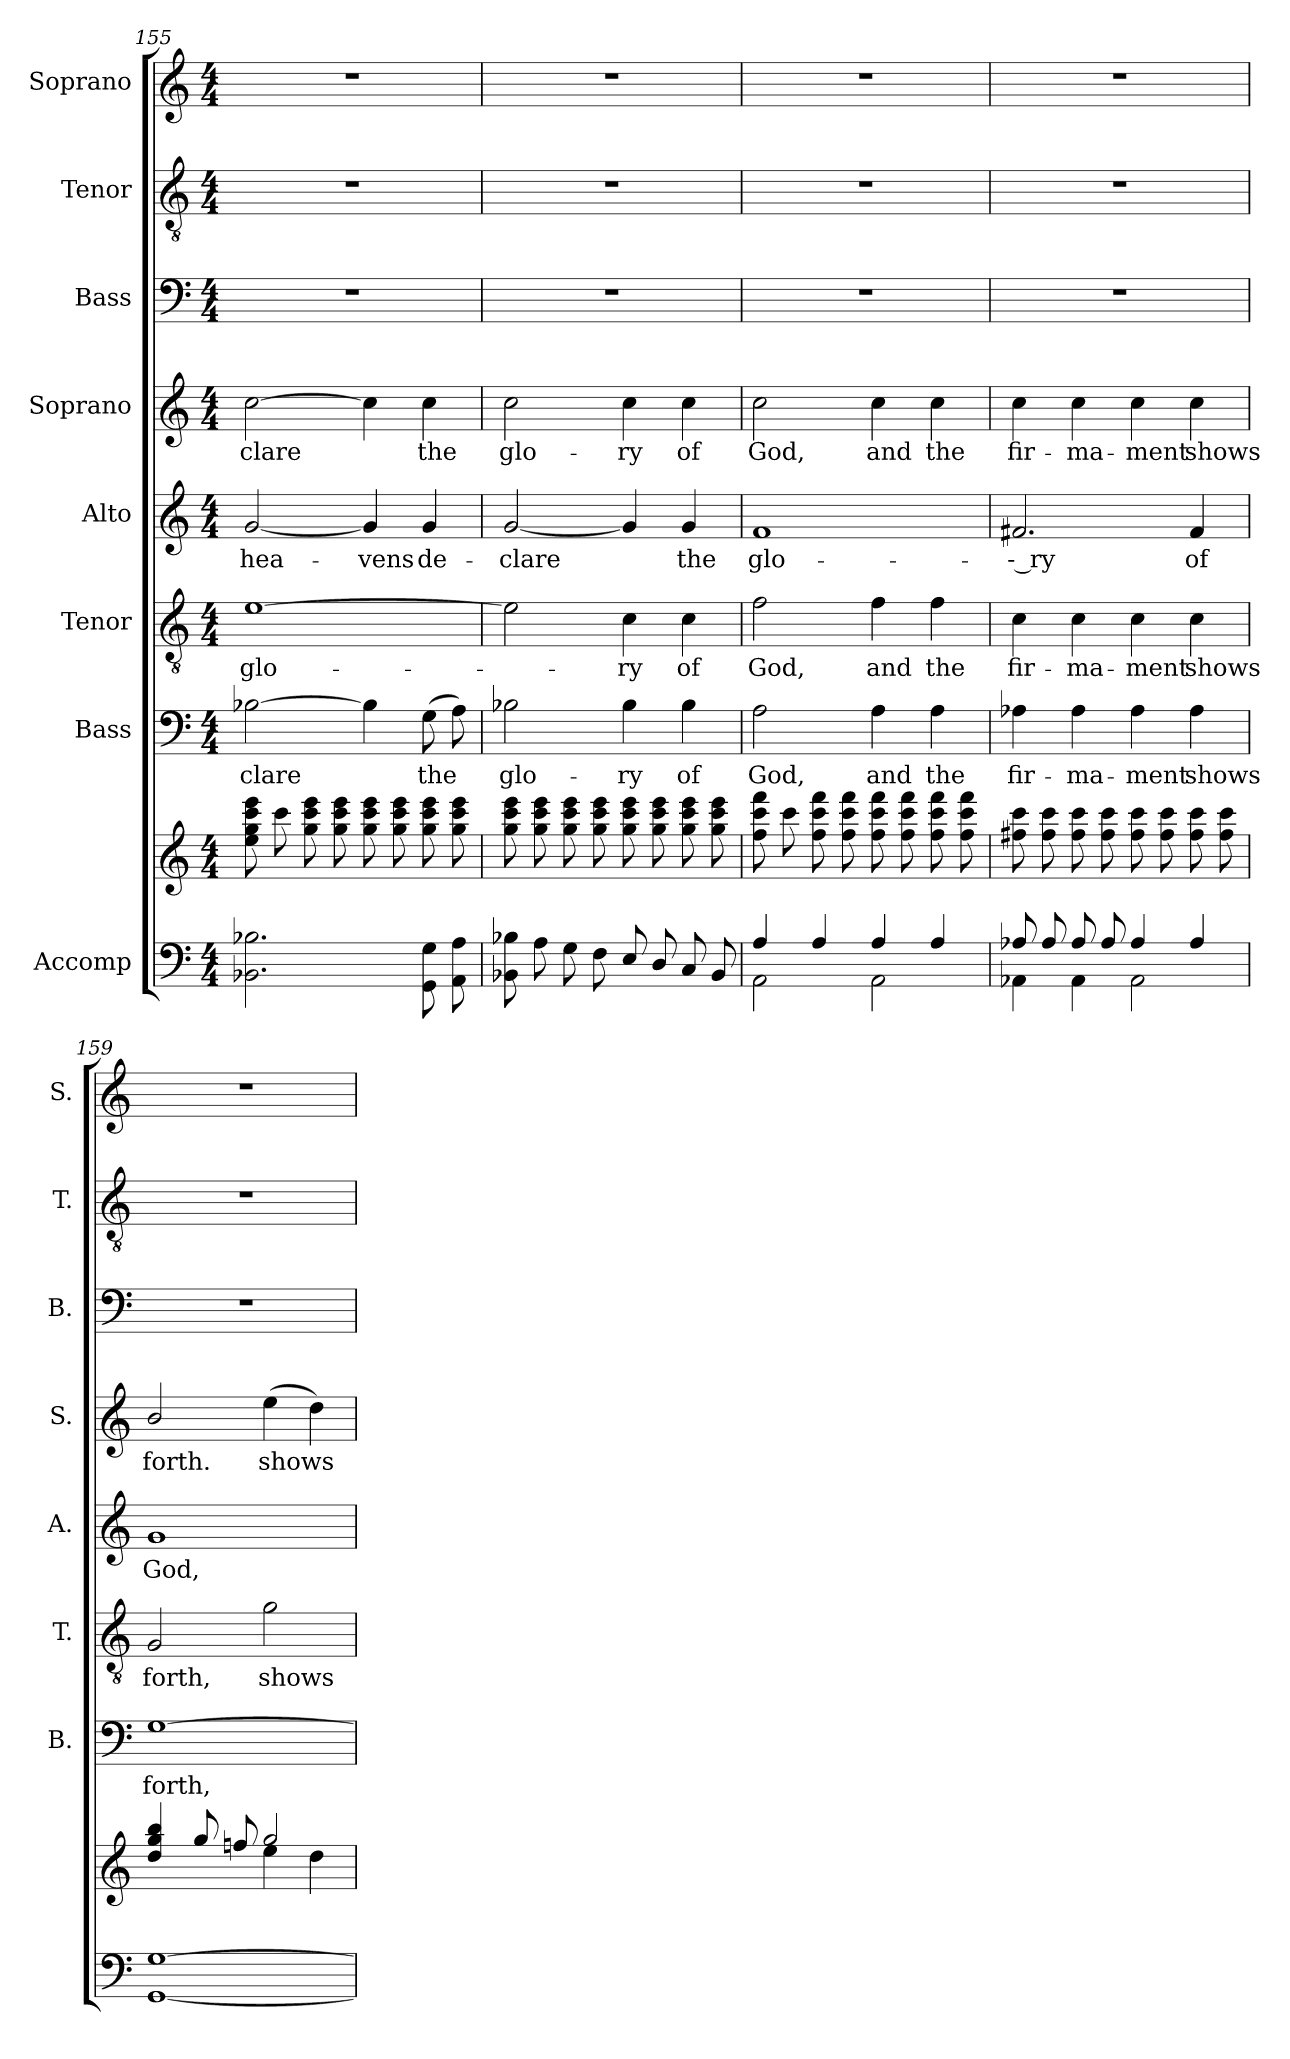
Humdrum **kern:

**kern	**kern	**kern	**text	**kern	**text	**kern	**text	**kern	**text	**kern	**kern	**kern
*part8	*part8	*part7	*part7	*part6	*part6	*part5	*part5	*part4	*part4	*part3	*part2	*part1
*staff9	*staff8	*staff7	*staff7	*staff6	*staff6	*staff5	*staff5	*staff4	*staff4	*staff3	*staff2	*staff1
*I"Accomp	*	*I"Bass	*	*I"Tenor	*	*I"Alto	*	*I"Soprano	*	*I"Bass	*I"Tenor	*I"Soprano
*	*	*I'B.	*	*I'T.	*	*I'A.	*	*I'S.	*	*I'B.	*I'T.	*I'S.
*clefF4	*clefG2	*clefF4	*	*clefGv2	*	*clefG2	*	*clefG2	*	*clefF4	*clefGv2	*clefG2
*	*	*	*	*ITrd7c12	*	*	*	*	*	*	*ITrd7c12	*
*k[]	*k[]	*k[]	*	*k[]	*	*k[]	*	*k[]	*	*k[]	*k[]	*k[]
*C:	*C:	*C:	*	*C:	*	*C:	*	*C:	*	*C:	*C:	*C:
*M4/4	*M4/4	*M4/4	*	*M4/4	*	*M4/4	*	*M4/4	*	*M4/4	*M4/4	*M4/4
=155	=155	=155	=155	=155	=155	=155	=155	=155	=155	=155	=155	=155
!	!	!	!LO:LY:b:color=#000000	!	!	!	!	!	!	!	!	!
!	!	!	!	!	!LO:LY:b:color=#000000	!	!	!	!	!	!	!
!	!	!	!	!	!	!	!LO:LY:b:color=#000000	!	!	!	!	!
!	!	!	!	!	!	!	!	!	!LO:LY:b:color=#000000	!	!	!
2.BB-Xi\ 2.B-Xi	8eei\ 8ggi 8ccci 8eeei	[2B-Xi\	-clare	[1Ei	glo-	[2gi/	hea-	[2cci\	-clare	1r	1r	1r
.	8ccci\	.	.	.	.	.	.	.	.	.	.	.
.	8ggi\ 8ccci 8eeei	.	.	.	.	.	.	.	.	.	.	.
.	8ggi\ 8ccci 8eeei	.	.	.	.	.	.	.	.	.	.	.
!	!	!	!	!	!	!	!LO:LY:b:color=#000000	!	!	!	!	!
.	8ggi\ 8ccci 8eeei	4B-i\]	.	.	.	4gi/]	-vens	4cci\]	.	.	.	.
.	8ggi\ 8ccci 8eeei	.	.	.	.	.	.	.	.	.	.	.
!	!	!	!LO:LY:b:color=#000000	!	!	!	!	!	!	!	!	!
!	!	!	!	!	!	!	!LO:LY:b:color=#000000	!	!	!	!	!
!	!	!	!	!	!	!	!	!	!LO:LY:b:color=#000000	!	!	!
8GGi\ 8Gi	8ggi\ 8ccci 8eeei	(8Gi\	the	.	.	4gi/	de-	4cci\	the	.	.	.
8AAi\ 8Ai	8ggi\ 8ccci 8eeei	8Ai\)	.	.	.	.	.	.	.	.	.	.
=156	=156	=156	=156	=156	=156	=156	=156	=156	=156	=156	=156	=156
*^	*	*	*	*	*	*	*	*	*	*	*	*
!	!	!	!	!LO:LY:b:color=#000000	!	!	!	!	!	!	!	!	!
!	!	!	!	!	!	!	!	!LO:LY:b:color=#000000	!	!	!	!	!
!	!	!	!	!	!	!	!	!	!	!LO:LY:b:color=#000000	!	!	!
8BB-Xi\ 8B-Xi	1ryy	8ggi\ 8ccci 8eeei	2B-Xi\	glo-	2Ei\]	.	[2gi/	-clare	2cci\	glo-	1r	1r	1r
8Ai\	.	8ggi\ 8ccci 8eeei	.	.	.	.	.	.	.	.	.	.	.
8Gi\	.	8ggi\ 8ccci 8eeei	.	.	.	.	.	.	.	.	.	.	.
8Fi\	.	8ggi\ 8ccci 8eeei	.	.	.	.	.	.	.	.	.	.	.
!	!	!	!	!LO:LY:b:color=#000000	!	!	!	!	!	!	!	!	!
!	!	!	!	!	!	!LO:LY:b:color=#000000	!	!	!	!	!	!	!
!	!	!	!	!	!	!	!	!	!	!LO:LY:b:color=#000000	!	!	!
8Ei/	.	8ggi\ 8ccci 8eeei	4B-i\	-ry	4Ci\	-ry	4gi/]	.	4cci\	-ry	.	.	.
8Di/	.	8ggi\ 8ccci 8eeei	.	.	.	.	.	.	.	.	.	.	.
!	!	!	!	!LO:LY:b:color=#000000	!	!	!	!	!	!	!	!	!
!	!	!	!	!	!	!LO:LY:b:color=#000000	!	!	!	!	!	!	!
!	!	!	!	!	!	!	!	!LO:LY:b:color=#000000	!	!	!	!	!
!	!	!	!	!	!	!	!	!	!	!LO:LY:b:color=#000000	!	!	!
8Ci/	.	8ggi\ 8ccci 8eeei	4B-i\	of	4Ci\	of	4gi/	the	4cci\	of	.	.	.
8BB-i/	.	8ggi\ 8ccci 8eeei	.	.	.	.	.	.	.	.	.	.	.
=157	=157	=157	=157	=157	=157	=157	=157	=157	=157	=157	=157	=157	=157
!	!	!	!	!LO:LY:b:color=#000000	!	!	!	!	!	!	!	!	!
!	!	!	!	!	!	!LO:LY:b:color=#000000	!	!	!	!	!	!	!
!	!	!	!	!	!	!	!	!LO:LY:b:color=#000000	!	!	!	!	!
!	!	!	!	!	!	!	!	!	!	!LO:LY:b:color=#000000	!	!	!
4Ai/	2AAi\	8ffi\ 8ccci 8fffi	2Ai\	God,	2Fi\	God,	1fi	glo-	2cci\	God,	1r	1r	1r
.	.	8ccci\	.	.	.	.	.	.	.	.	.	.	.
4Ai/	.	8ffi\ 8ccci 8fffi	.	.	.	.	.	.	.	.	.	.	.
.	.	8ffi\ 8ccci 8fffi	.	.	.	.	.	.	.	.	.	.	.
!	!	!	!	!LO:LY:b:color=#000000	!	!	!	!	!	!	!	!	!
!	!	!	!	!	!	!LO:LY:b:color=#000000	!	!	!	!	!	!	!
!	!	!	!	!	!	!	!	!	!	!LO:LY:b:color=#000000	!	!	!
4Ai/	2AAi\	8ffi\ 8ccci 8fffi	4Ai\	and	4Fi\	and	.	.	4cci\	and	.	.	.
.	.	8ffi\ 8ccci 8fffi	.	.	.	.	.	.	.	.	.	.	.
!	!	!	!	!LO:LY:b:color=#000000	!	!	!	!	!	!	!	!	!
!	!	!	!	!	!	!LO:LY:b:color=#000000	!	!	!	!	!	!	!
!	!	!	!	!	!	!	!	!	!	!LO:LY:b:color=#000000	!	!	!
4Ai/	.	8ffi\ 8ccci 8fffi	4Ai\	the	4Fi\	the	.	.	4cci\	the	.	.	.
.	.	8ffi\ 8ccci 8fffi	.	.	.	.	.	.	.	.	.	.	.
!!LO:LB:g=z
=158	=158	=158	=158	=158	=158	=158	=158	=158	=158	=158	=158	=158	=158
!	!	!	!	!LO:LY:b:color=#000000	!	!	!	!	!	!	!	!	!
!	!	!	!	!	!	!LO:LY:b:color=#000000	!	!	!	!	!	!	!
!	!	!	!	!	!	!	!	!LO:LY:b:color=#000000	!	!	!	!	!
!	!	!	!	!	!	!	!	!	!	!LO:LY:b:color=#000000	!	!	!
8A-Xi/	4AA-Xi\	8ff#Xi\ 8ccci	4A-Xi\	fir-	4Ci\	fir-	2.f#Xi/	-- ry	4cci\	fir-	1r	1r	1r
8A-i/	.	8ff#i\ 8ccci	.	.	.	.	.	.	.	.	.	.	.
!	!	!	!	!LO:LY:b:color=#000000	!	!	!	!	!	!	!	!	!
!	!	!	!	!	!	!LO:LY:b:color=#000000	!	!	!	!	!	!	!
!	!	!	!	!	!	!	!	!	!	!LO:LY:b:color=#000000	!	!	!
8A-i/	4AA-i\	8ff#i\ 8ccci	4A-i\	-ma-	4Ci\	-ma-	.	.	4cci\	-ma-	.	.	.
8A-i/	.	8ff#i\ 8ccci	.	.	.	.	.	.	.	.	.	.	.
!	!	!	!	!LO:LY:b:color=#000000	!	!	!	!	!	!	!	!	!
!	!	!	!	!	!	!LO:LY:b:color=#000000	!	!	!	!	!	!	!
!	!	!	!	!	!	!	!	!	!	!LO:LY:b:color=#000000	!	!	!
4A-i/	2AA-i\	8ff#i\ 8ccci	4A-i\	-ment	4Ci\	-ment	.	.	4cci\	-ment	.	.	.
.	.	8ff#i\ 8ccci	.	.	.	.	.	.	.	.	.	.	.
!	!	!	!	!LO:LY:b:color=#000000	!	!	!	!	!	!	!	!	!
!	!	!	!	!	!	!LO:LY:b:color=#000000	!	!	!	!	!	!	!
!	!	!	!	!	!	!	!	!LO:LY:b:color=#000000	!	!	!	!	!
!	!	!	!	!	!	!	!	!	!	!LO:LY:b:color=#000000	!	!	!
4A-i/	.	8ff#i\ 8ccci	4A-i\	shows	4Ci\	shows	4f#i/	of	4cci\	shows	.	.	.
.	.	8ff#i\ 8ccci	.	.	.	.	.	.	.	.	.	.	.
=159	=159	=159	=159	=159	=159	=159	=159	=159	=159	=159	=159	=159	=159
*	*	*^	*	*	*	*	*	*	*	*	*	*	*
!	!	!	!	!	!LO:LY:b:color=#000000	!	!	!	!	!	!	!	!	!
!	!	!	!	!	!	!	!LO:LY:b:color=#000000	!	!	!	!	!	!	!
!	!	!	!	!	!	!	!	!	!LO:LY:b:color=#000000	!	!	!	!	!
!	!	!	!	!	!	!	!	!	!	!	!LO:LY:b:color=#000000	!	!	!
[1Gi	[1GGi	4ddi/ 4ggi 4bbi	2ryy	[1Gi	forth,	2GGi/	forth,	1gi	God,	2bi/	forth.	1r	1r	1r
.	.	8ggi/	.	.	.	.	.	.	.	.	.	.	.	.
.	.	8ffni/	.	.	.	.	.	.	.	.	.	.	.	.
!	!	!	!	!	!	!	!LO:LY:b:color=#000000	!	!	!	!	!	!	!
!	!	!	!	!	!	!	!	!	!	!	!LO:LY:b:color=#000000	!	!	!
.	.	2ggi/	4eei\	.	.	2Gi\	shows	.	.	(4eei\	shows	.	.	.
.	.	.	4ddi\	.	.	.	.	.	.	4ddi\)	.	.	.	.
*v	*v	*	*	*	*	*	*	*	*	*	*	*	*	*
*	*v	*v	*	*	*	*	*	*	*	*	*	*	*
=	=	=	=	=	=	=	=	=	=	=	=	=
*-	*-	*-	*-	*-	*-	*-	*-	*-	*-	*-	*-	*-
